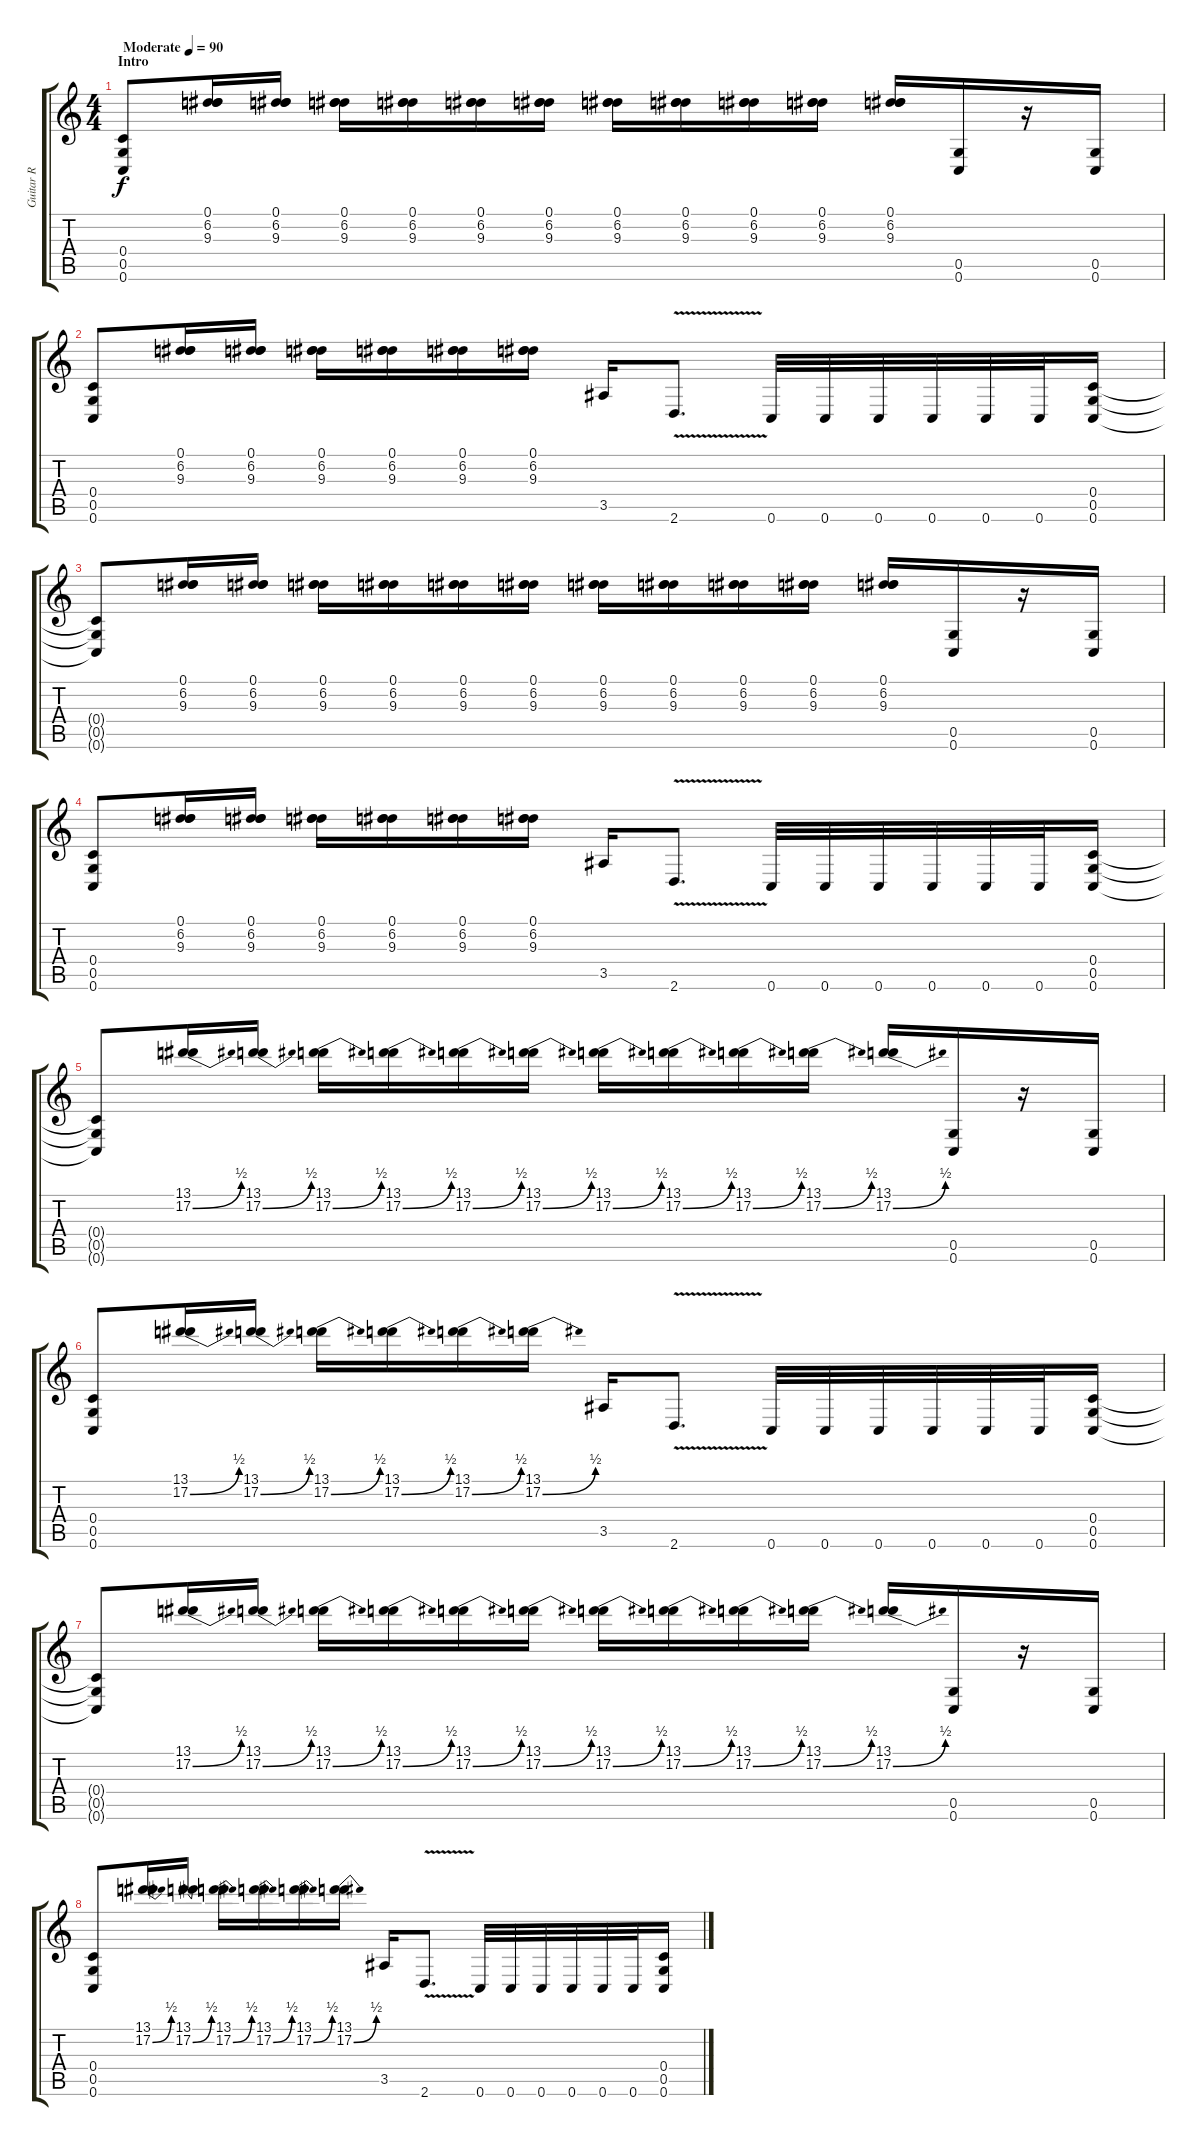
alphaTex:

\track ("Guitar R" "Guitar R") {instrument distortionguitar}
\staff {score tabs}
\tuning (D4 A3 F3 C3 G2 C2) {hide}
\ts (4 4)
\section ("" "Intro")
\tempo (90 "Moderate")
\clef g2
\ks c
(0.4 0.5 0.6).8{dy f instrument distortionguitar} (0.1 6.2 9.3).16 (0.1 6.2 9.3).16 (0.1 6.2 9.3).16 (0.1 6.2 9.3).16 (0.1 6.2 9.3).16 (0.1 6.2 9.3).16 (0.1 6.2 9.3).16 (0.1 6.2 9.3).16 (0.1 6.2 9.3).16 (0.1 6.2 9.3).16 (0.1 6.2 9.3).16 (0.5 0.6).16 r.16 (0.5 0.6).16 |
(0.4 0.5 0.6).8 (0.1 6.2 9.3).16 (0.1 6.2 9.3).16 (0.1 6.2 9.3).16 (0.1 6.2 9.3).16 (0.1 6.2 9.3).16 (0.1 6.2 9.3).16 3.5.16 2.6{v}.8{d} 0.6.32 0.6.32 0.6.32 0.6.32 0.6.32 0.6.32 (0.4 0.5 0.6).16 |
(0.4{t} 0.5{t} 0.6{t}).8 (0.1 6.2 9.3).16 (0.1 6.2 9.3).16 (0.1 6.2 9.3).16 (0.1 6.2 9.3).16 (0.1 6.2 9.3).16 (0.1 6.2 9.3).16 (0.1 6.2 9.3).16 (0.1 6.2 9.3).16 (0.1 6.2 9.3).16 (0.1 6.2 9.3).16 (0.1 6.2 9.3).16 (0.5 0.6).16 r.16 (0.5 0.6).16 |
(0.4 0.5 0.6).8 (0.1 6.2 9.3).16 (0.1 6.2 9.3).16 (0.1 6.2 9.3).16 (0.1 6.2 9.3).16 (0.1 6.2 9.3).16 (0.1 6.2 9.3).16 3.5.16 2.6{v}.8{d} 0.6.32 0.6.32 0.6.32 0.6.32 0.6.32 0.6.32 (0.4 0.5 0.6).16 |
(0.4{t} 0.5{t} 0.6{t}).8 (13.1 17.2{be (bend 0 0 60 2)}).16 (13.1 17.2{be (bend 0 0 60 2)}).16 (13.1 17.2{be (bend 0 0 60 2)}).16 (13.1 17.2{be (bend 0 0 60 2)}).16 (13.1 17.2{be (bend 0 0 60 2)}).16 (13.1 17.2{be (bend 0 0 60 2)}).16 (13.1 17.2{be (bend 0 0 60 2)}).16 (13.1 17.2{be (bend 0 0 60 2)}).16 (13.1 17.2{be (bend 0 0 60 2)}).16 (13.1 17.2{be (bend 0 0 60 2)}).16 (13.1 17.2{be (bend 0 0 60 2)}).16 (0.5 0.6).16 r.16 (0.5 0.6).16 |
(0.4 0.5 0.6).8 (13.1 17.2{be (bend 0 0 60 2)}).16 (13.1 17.2{be (bend 0 0 60 2)}).16 (13.1 17.2{be (bend 0 0 60 2)}).16 (13.1 17.2{be (bend 0 0 60 2)}).16 (13.1 17.2{be (bend 0 0 60 2)}).16 (13.1 17.2{be (bend 0 0 60 2)}).16 3.5.16 2.6{v}.8{d} 0.6.32 0.6.32 0.6.32 0.6.32 0.6.32 0.6.32 (0.4 0.5 0.6).16 |
(0.4{t} 0.5{t} 0.6{t}).8 (13.1 17.2{be (bend 0 0 60 2)}).16 (13.1 17.2{be (bend 0 0 60 2)}).16 (13.1 17.2{be (bend 0 0 60 2)}).16 (13.1 17.2{be (bend 0 0 60 2)}).16 (13.1 17.2{be (bend 0 0 60 2)}).16 (13.1 17.2{be (bend 0 0 60 2)}).16 (13.1 17.2{be (bend 0 0 60 2)}).16 (13.1 17.2{be (bend 0 0 60 2)}).16 (13.1 17.2{be (bend 0 0 60 2)}).16 (13.1 17.2{be (bend 0 0 60 2)}).16 (13.1 17.2{be (bend 0 0 60 2)}).16 (0.5 0.6).16 r.16 (0.5 0.6).16 |
(0.4 0.5 0.6).8 (13.1 17.2{be (bend 0 0 60 2)}).16 (13.1 17.2{be (bend 0 0 60 2)}).16 (13.1 17.2{be (bend 0 0 60 2)}).16 (13.1 17.2{be (bend 0 0 60 2)}).16 (13.1 17.2{be (bend 0 0 60 2)}).16 (13.1 17.2{be (bend 0 0 60 2)}).16 3.5.16 2.6{v}.8{d} 0.6.32 0.6.32 0.6.32 0.6.32 0.6.32 0.6.32 (0.4 0.5 0.6).16
